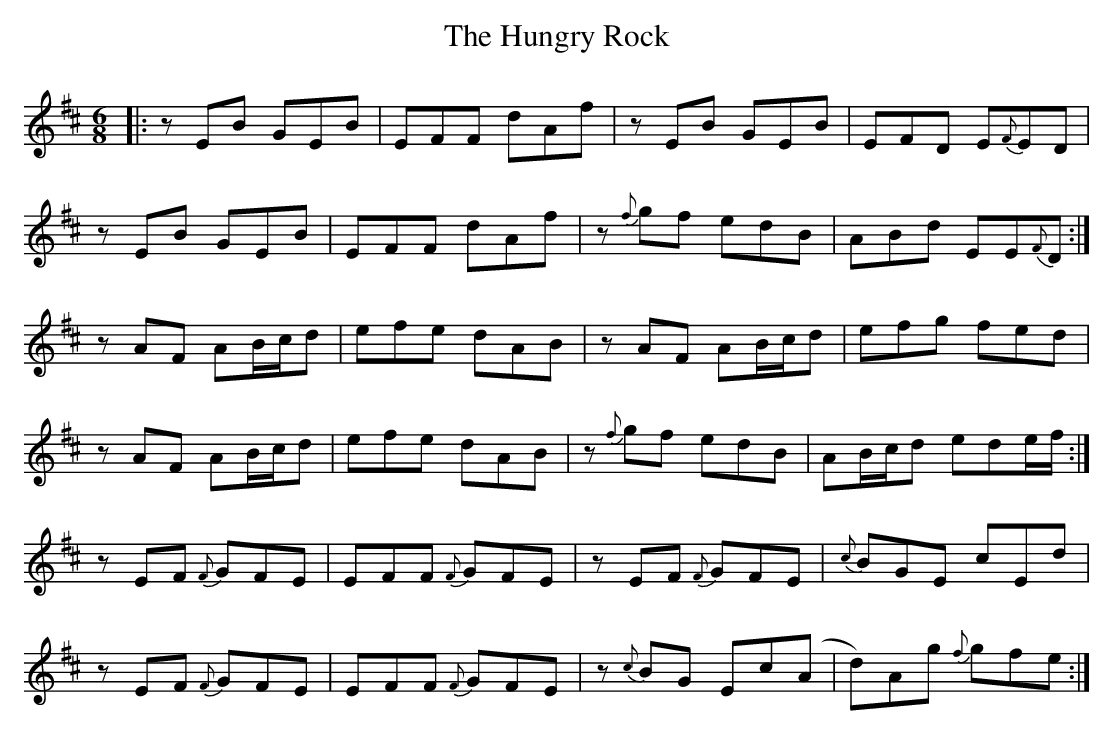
X:1
T: The Hungry Rock
M: 6/8
L: 1/8
K: Edor
|:z EB GEB|EFF dAf|z EB GEB|EFD E{F}ED|
z EB GEB|EFF dAf|z {f}gf edB|ABd EE{F}D:|
z AF AB/c/d|efe dAB|z AF AB/c/d|efg fed|
z AF AB/c/d|efe dAB|z {f}gf edB|AB/c/d ede/f/:|
z EF {F}GFE|EFF {F}GFE|z EF {F}GFE|{c}BGE cEd|
z EF {F}GFE|EFF {F}GFE|z {c}BG Ec(A|d)Ag {f}gfe:|
